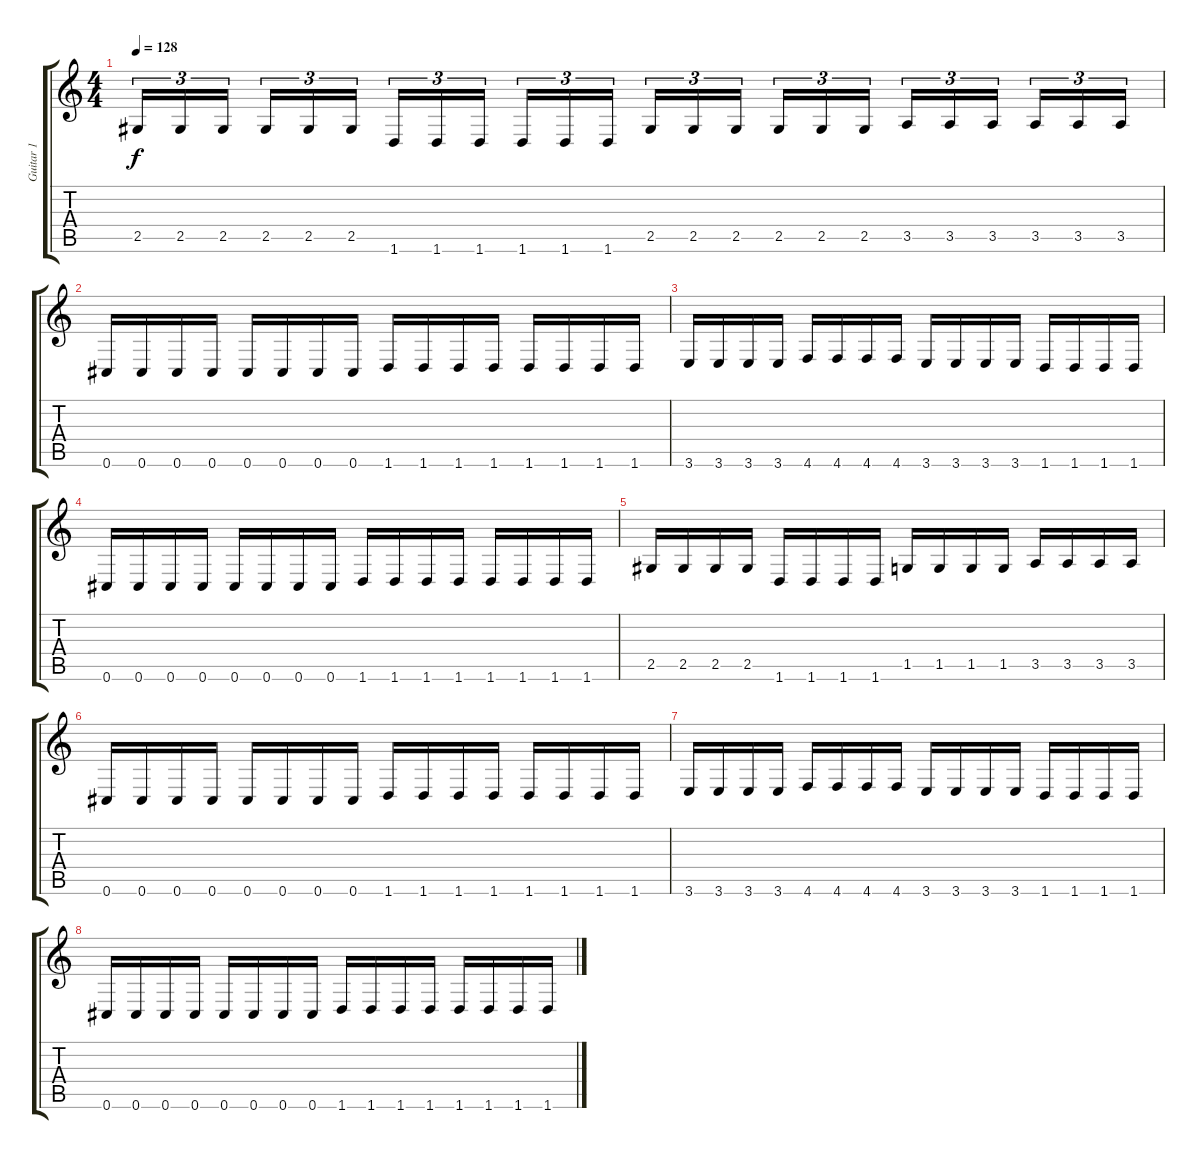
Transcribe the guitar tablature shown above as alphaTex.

\track ("Guitar 1" "Guitar 1") {instrument distortionguitar}
\staff {score tabs}
\tuning (Db4 Ab3 E3 B2 Gb2 Db2) {hide}
\ts (4 4)
\tempo 128
\clef g2
\ks c
2.5.16{tu (3 2) dy f} 2.5.16{tu (3 2)} 2.5.16{tu (3 2) beam splitsecondary} 2.5.16{tu (3 2)} 2.5.16{tu (3 2)} 2.5.16{tu (3 2)} 1.6.16{tu (3 2)} 1.6.16{tu (3 2)} 1.6.16{tu (3 2) beam splitsecondary} 1.6.16{tu (3 2)} 1.6.16{tu (3 2)} 1.6.16{tu (3 2)} 2.5.16{tu (3 2)} 2.5.16{tu (3 2)} 2.5.16{tu (3 2) beam splitsecondary} 2.5.16{tu (3 2)} 2.5.16{tu (3 2)} 2.5.16{tu (3 2)} 3.5.16{tu (3 2)} 3.5.16{tu (3 2)} 3.5.16{tu (3 2) beam splitsecondary} 3.5.16{tu (3 2)} 3.5.16{tu (3 2)} 3.5.16{tu (3 2)} |
0.6.16 0.6.16 0.6.16 0.6.16 0.6.16 0.6.16 0.6.16 0.6.16 1.6.16 1.6.16 1.6.16 1.6.16 1.6.16 1.6.16 1.6.16 1.6.16 |
3.6.16 3.6.16 3.6.16 3.6.16 4.6.16 4.6.16 4.6.16 4.6.16 3.6.16 3.6.16 3.6.16 3.6.16 1.6.16 1.6.16 1.6.16 1.6.16 |
0.6.16 0.6.16 0.6.16 0.6.16 0.6.16 0.6.16 0.6.16 0.6.16 1.6.16 1.6.16 1.6.16 1.6.16 1.6.16 1.6.16 1.6.16 1.6.16 |
2.5.16 2.5.16 2.5.16 2.5.16 1.6.16 1.6.16 1.6.16 1.6.16 1.5.16 1.5.16 1.5.16 1.5.16 3.5.16 3.5.16 3.5.16 3.5.16 |
0.6.16 0.6.16 0.6.16 0.6.16 0.6.16 0.6.16 0.6.16 0.6.16 1.6.16 1.6.16 1.6.16 1.6.16 1.6.16 1.6.16 1.6.16 1.6.16 |
3.6.16 3.6.16 3.6.16 3.6.16 4.6.16 4.6.16 4.6.16 4.6.16 3.6.16 3.6.16 3.6.16 3.6.16 1.6.16 1.6.16 1.6.16 1.6.16 |
0.6.16 0.6.16 0.6.16 0.6.16 0.6.16 0.6.16 0.6.16 0.6.16 1.6.16 1.6.16 1.6.16 1.6.16 1.6.16 1.6.16 1.6.16 1.6.16
